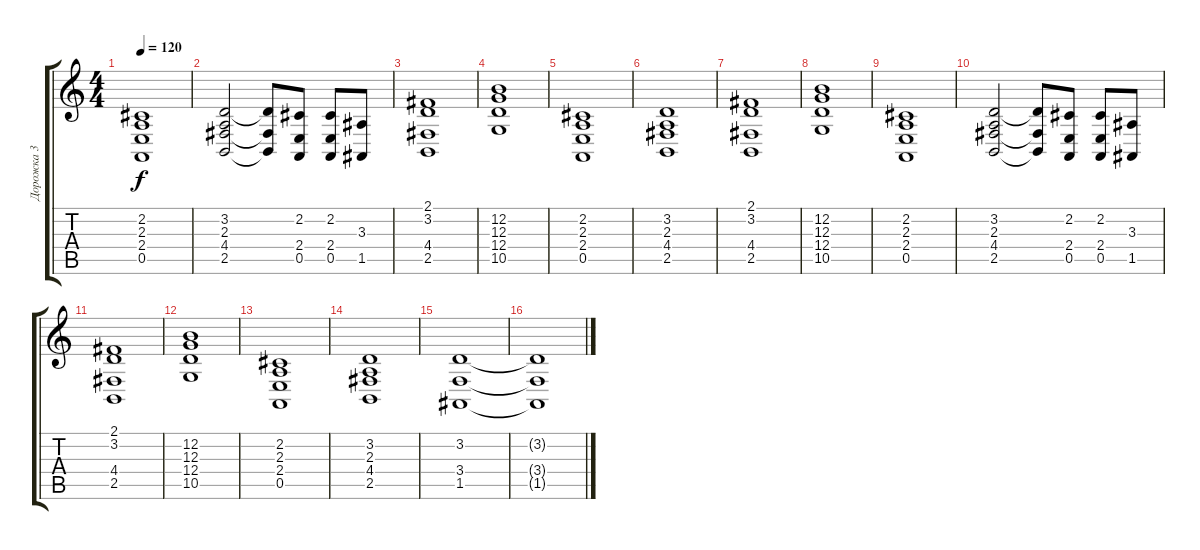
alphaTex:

\track ("Дорожка 3" "Дорожка 3") {instrument acousticgrandpiano}
\staff {score tabs}
\tuning (E4 B3 G3 D3 A2 E2) {hide}
\ts (4 4)
\tempo 120
\clef g2
\ks c
(2.2 2.3 2.4 0.5).1{dy f} |
(3.2 2.3 4.4 2.5).2 (3.2{t} 4.4{t} 2.5{t}).8 (2.2 2.4 0.5).8 (2.2 2.4 0.5).8 (3.3 1.5).8 |
(2.1 3.2 4.4 2.5).1 |
(12.2 12.3 12.4 10.5).1 |
(2.2 2.3 2.4 0.5).1 |
(3.2 2.3 4.4 2.5).1 |
(2.1 3.2 4.4 2.5).1 |
(12.2 12.3 12.4 10.5).1 |
(2.2 2.3 2.4 0.5).1 |
(3.2 2.3 4.4 2.5).2 (3.2{t} 4.4{t} 2.5{t}).8 (2.2 2.4 0.5).8 (2.2 2.4 0.5).8 (3.3 1.5).8 |
(2.1 3.2 4.4 2.5).1 |
(12.2 12.3 12.4 10.5).1 |
(2.2 2.3 2.4 0.5).1 |
(3.2 2.3 4.4 2.5).1 |
(3.2 3.4 1.5).1 |
(3.2{t} 3.4{t} 1.5{t}).1
